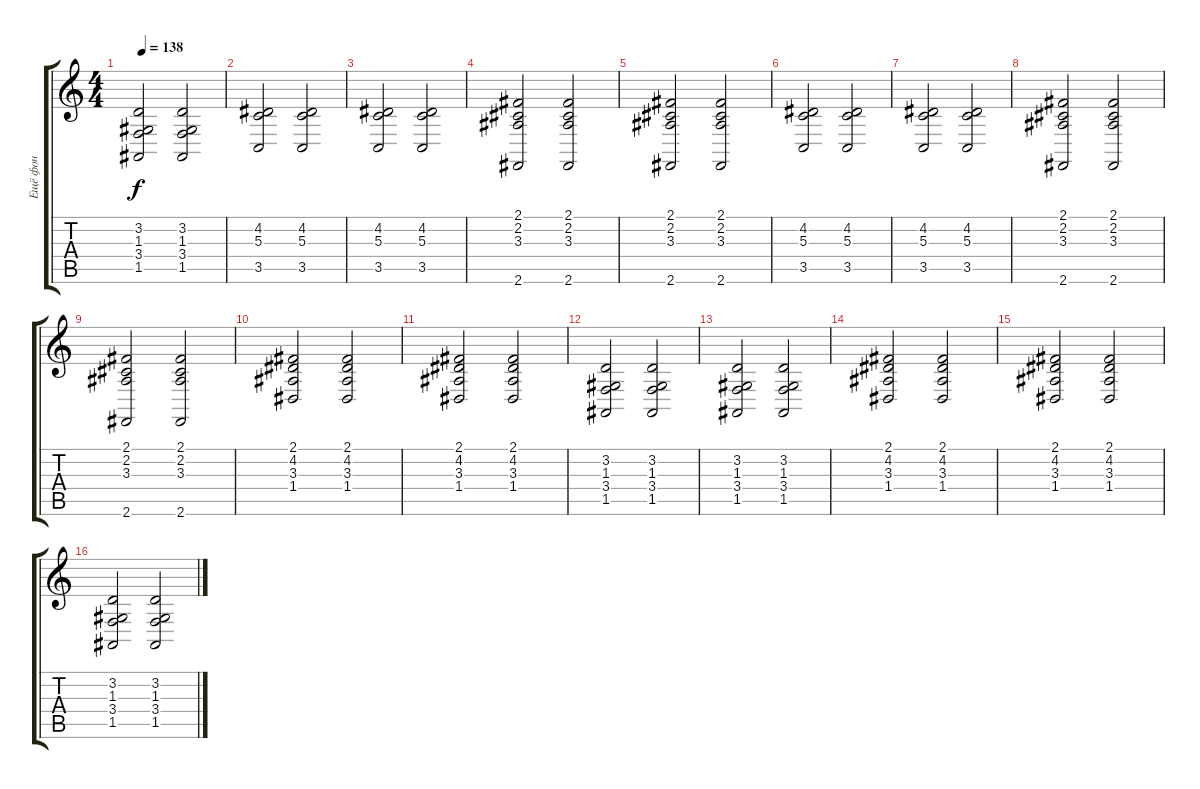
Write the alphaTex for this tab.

\track ("Ещё фон" "Ещё фон") {instrument stringensemble1}
\staff {score tabs}
\tuning (E4 B3 G3 D3 A2 E2) {hide}
\ts (4 4)
\tempo 138
\clef g2
\ks c
(3.2 1.3 3.4 1.5).2{dy f} (3.2 1.3 3.4 1.5).2 |
(4.2 5.3 3.5).2 (4.2 5.3 3.5).2 |
(4.2 5.3 3.5).2 (4.2 5.3 3.5).2 |
(2.1 2.2 3.3 2.6).2 (2.1 2.2 3.3 2.6).2 |
(2.1 2.2 3.3 2.6).2 (2.1 2.2 3.3 2.6).2 |
(4.2 5.3 3.5).2 (4.2 5.3 3.5).2 |
(4.2 5.3 3.5).2 (4.2 5.3 3.5).2 |
(2.1 2.2 3.3 2.6).2 (2.1 2.2 3.3 2.6).2 |
(2.1 2.2 3.3 2.6).2 (2.1 2.2 3.3 2.6).2 |
(2.1 4.2 3.3 1.4).2 (2.1 4.2 3.3 1.4).2 |
(2.1 4.2 3.3 1.4).2 (2.1 4.2 3.3 1.4).2 |
(3.2 1.3 3.4 1.5).2 (3.2 1.3 3.4 1.5).2 |
(3.2 1.3 3.4 1.5).2 (3.2 1.3 3.4 1.5).2 |
(2.1 4.2 3.3 1.4).2 (2.1 4.2 3.3 1.4).2 |
(2.1 4.2 3.3 1.4).2 (2.1 4.2 3.3 1.4).2 |
(3.2 1.3 3.4 1.5).2 (3.2 1.3 3.4 1.5).2
